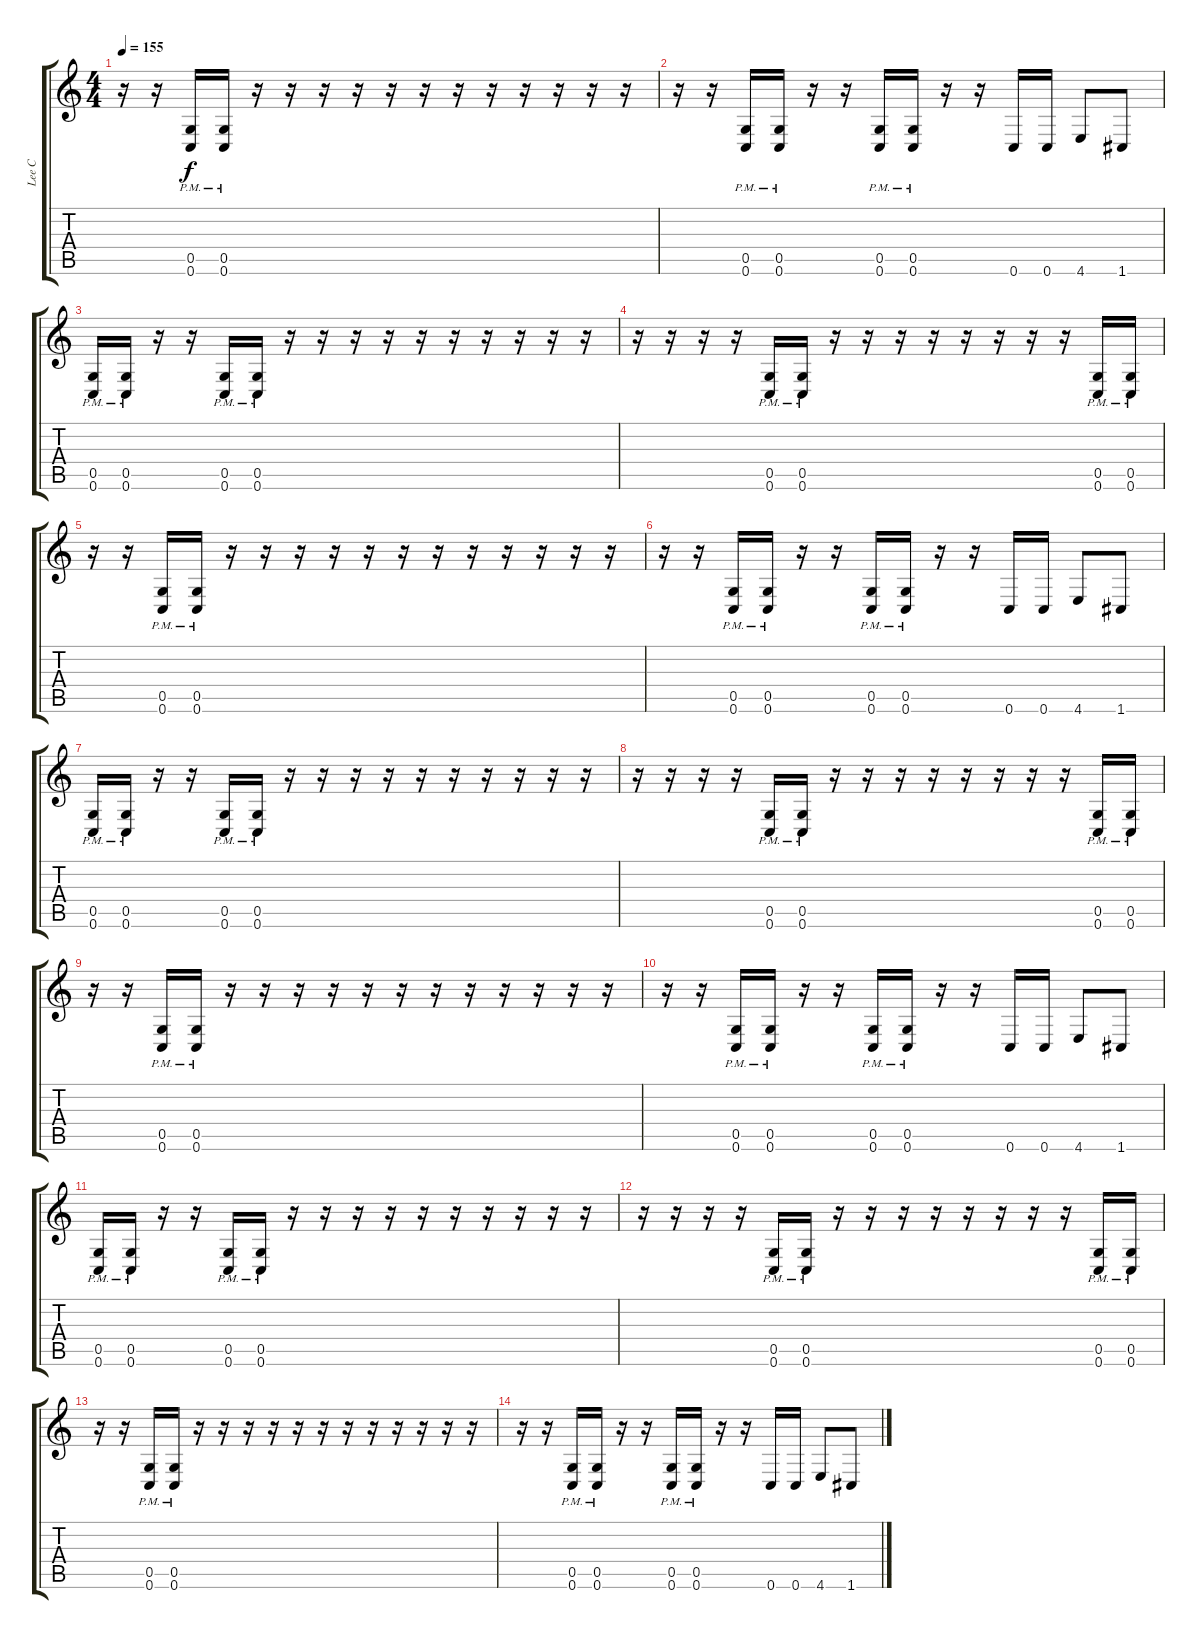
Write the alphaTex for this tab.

\track ("Lee C" "Lee C") {instrument distortionguitar}
\staff {score tabs}
\tuning (D4 A3 F3 C3 G2 C2) {hide}
\ts (4 4)
\tempo 155
\clef g2
\ks c
r.16{dy f} r.16 (0.5{pm} 0.6{pm}).16 (0.5{pm} 0.6{pm}).16 r.16 r.16 r.16 r.16 r.16 r.16 r.16 r.16 r.16 r.16 r.16 r.16 |
r.16 r.16 (0.5{pm} 0.6{pm}).16 (0.5{pm} 0.6{pm}).16 r.16 r.16 (0.5{pm} 0.6{pm}).16 (0.5{pm} 0.6{pm}).16 r.16 r.16 0.6.16 0.6.16 4.6.8 1.6.8 |
(0.5{pm} 0.6{pm}).16 (0.5{pm} 0.6{pm}).16 r.16 r.16 (0.5{pm} 0.6{pm}).16 (0.5{pm} 0.6{pm}).16 r.16 r.16 r.16 r.16 r.16 r.16 r.16 r.16 r.16 r.16 |
r.16 r.16 r.16 r.16 (0.5{pm} 0.6{pm}).16 (0.5{pm} 0.6{pm}).16 r.16 r.16 r.16 r.16 r.16 r.16 r.16 r.16 (0.5{pm} 0.6{pm}).16 (0.5{pm} 0.6{pm}).16 |
r.16 r.16 (0.5{pm} 0.6{pm}).16 (0.5{pm} 0.6{pm}).16 r.16 r.16 r.16 r.16 r.16 r.16 r.16 r.16 r.16 r.16 r.16 r.16 |
r.16 r.16 (0.5{pm} 0.6{pm}).16 (0.5{pm} 0.6{pm}).16 r.16 r.16 (0.5{pm} 0.6{pm}).16 (0.5{pm} 0.6{pm}).16 r.16 r.16 0.6.16 0.6.16 4.6.8 1.6.8 |
(0.5{pm} 0.6{pm}).16 (0.5{pm} 0.6{pm}).16 r.16 r.16 (0.5{pm} 0.6{pm}).16 (0.5{pm} 0.6{pm}).16 r.16 r.16 r.16 r.16 r.16 r.16 r.16 r.16 r.16 r.16 |
r.16 r.16 r.16 r.16 (0.5{pm} 0.6{pm}).16 (0.5{pm} 0.6{pm}).16 r.16 r.16 r.16 r.16 r.16 r.16 r.16 r.16 (0.5{pm} 0.6{pm}).16 (0.5{pm} 0.6{pm}).16 |
r.16 r.16 (0.5{pm} 0.6{pm}).16 (0.5{pm} 0.6{pm}).16 r.16 r.16 r.16 r.16 r.16 r.16 r.16 r.16 r.16 r.16 r.16 r.16 |
r.16 r.16 (0.5{pm} 0.6{pm}).16 (0.5{pm} 0.6{pm}).16 r.16 r.16 (0.5{pm} 0.6{pm}).16 (0.5{pm} 0.6{pm}).16 r.16 r.16 0.6.16 0.6.16 4.6.8 1.6.8 |
(0.5{pm} 0.6{pm}).16 (0.5{pm} 0.6{pm}).16 r.16 r.16 (0.5{pm} 0.6{pm}).16 (0.5{pm} 0.6{pm}).16 r.16 r.16 r.16 r.16 r.16 r.16 r.16 r.16 r.16 r.16 |
r.16 r.16 r.16 r.16 (0.5{pm} 0.6{pm}).16 (0.5{pm} 0.6{pm}).16 r.16 r.16 r.16 r.16 r.16 r.16 r.16 r.16 (0.5{pm} 0.6{pm}).16 (0.5{pm} 0.6{pm}).16 |
r.16 r.16 (0.5{pm} 0.6{pm}).16 (0.5{pm} 0.6{pm}).16 r.16 r.16 r.16 r.16 r.16 r.16 r.16 r.16 r.16 r.16 r.16 r.16 |
r.16 r.16 (0.5{pm} 0.6{pm}).16 (0.5{pm} 0.6{pm}).16 r.16 r.16 (0.5{pm} 0.6{pm}).16 (0.5{pm} 0.6{pm}).16 r.16 r.16 0.6.16 0.6.16 4.6.8 1.6.8
